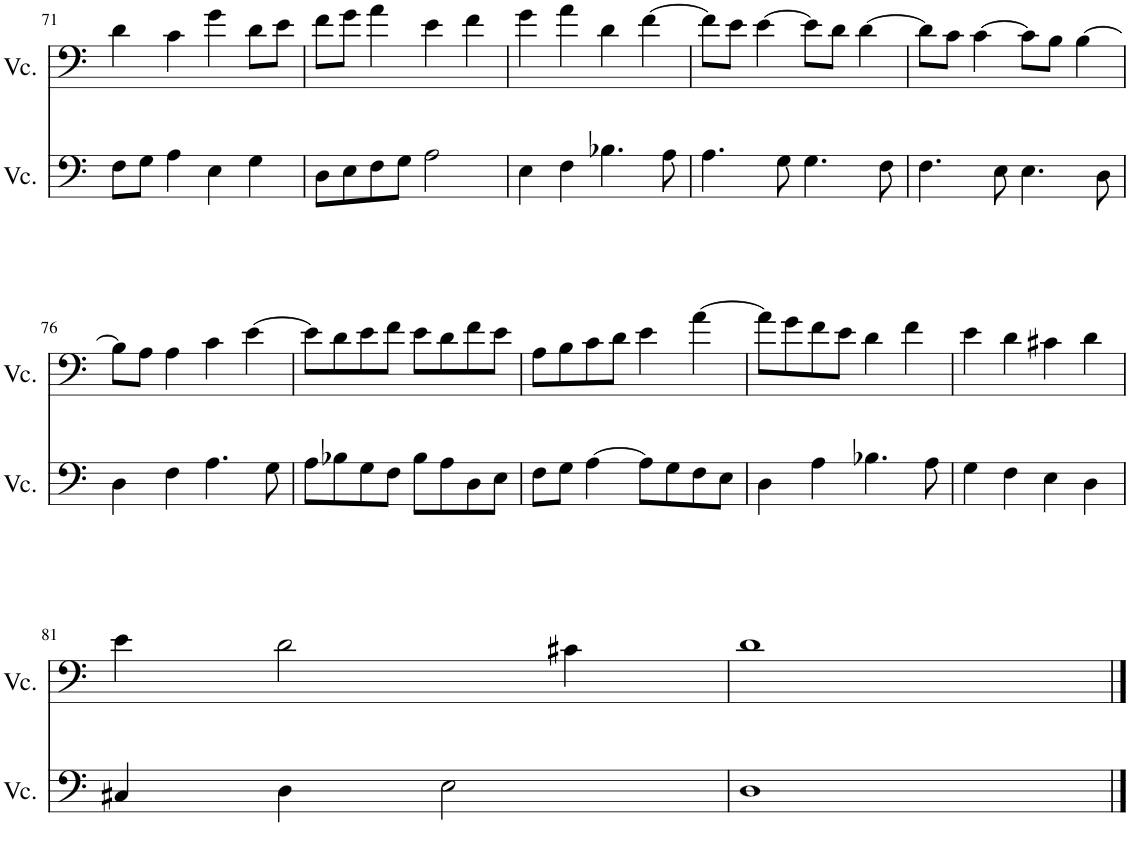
**kern	**kern
*part2	*part1
*staff2	*staff1
*I"Violoncello2	*I"Violoncello1
*I'Vc.	*I'Vc.
!!LO:PB:g=z
*clefF4	*clefF4
*k[]	*k[]
*M4/4	*M4/4
=71	=71
8F\L	4d\
8G\J	.
4A\	4c\
4E\	4g\
4G\	8d\L
.	8e\J
=72	=72
8D\L	8f\L
8E\	8g\J
8F\	4a\
8G\J	.
2A\	4e\
.	4f\
=73	=73
4E\	4g\
4F\	4a\
4.B-X\	4d\
.	[4f\
8A\	.
=74	=74
4.A\	8f\L]
.	8e\J
.	[4e\
8G\	.
4.G\	8e\L]
.	8d\J
.	[4d\
8F\	.
=75	=75
4.F\	8d\L]
.	8c\J
.	[4c\
8E\	.
4.E\	8c\L]
.	8B\J
.	[4B\
8D\	.
!!LO:LB:g=z
=76	=76
4D\	8B\L]
.	8A\J
4F\	4A\
4.A\	4c\
.	[4e\
8G\	.
=77	=77
8A\L	8e\L]
8B-X\	8d\
8G\	8e\
8F\J	8f\J
8B-\L	8e\L
8A\	8d\
8D\	8f\
8E\J	8e\J
=78	=78
8F\L	8A\L
8G\J	8B\
[4A\	8c\
.	8d\J
8A\L]	4e\
8G\	.
8F\	[4a\
8E\J	.
=79	=79
4D\	8a\L]
.	8g\
4A\	8f\
.	8e\J
4.B-X\	4d\
.	4f\
8A\	.
=80	=80
4G\	4e\
4F\	4d\
4E\	4c#X\
4D\	4d\
!!LO:LB:g=z
=81	=81
4C#X/	4e\
4D\	2d\
2E\	.
.	4c#X\
=82	=82
1D	1d
==	==
*-	*-
